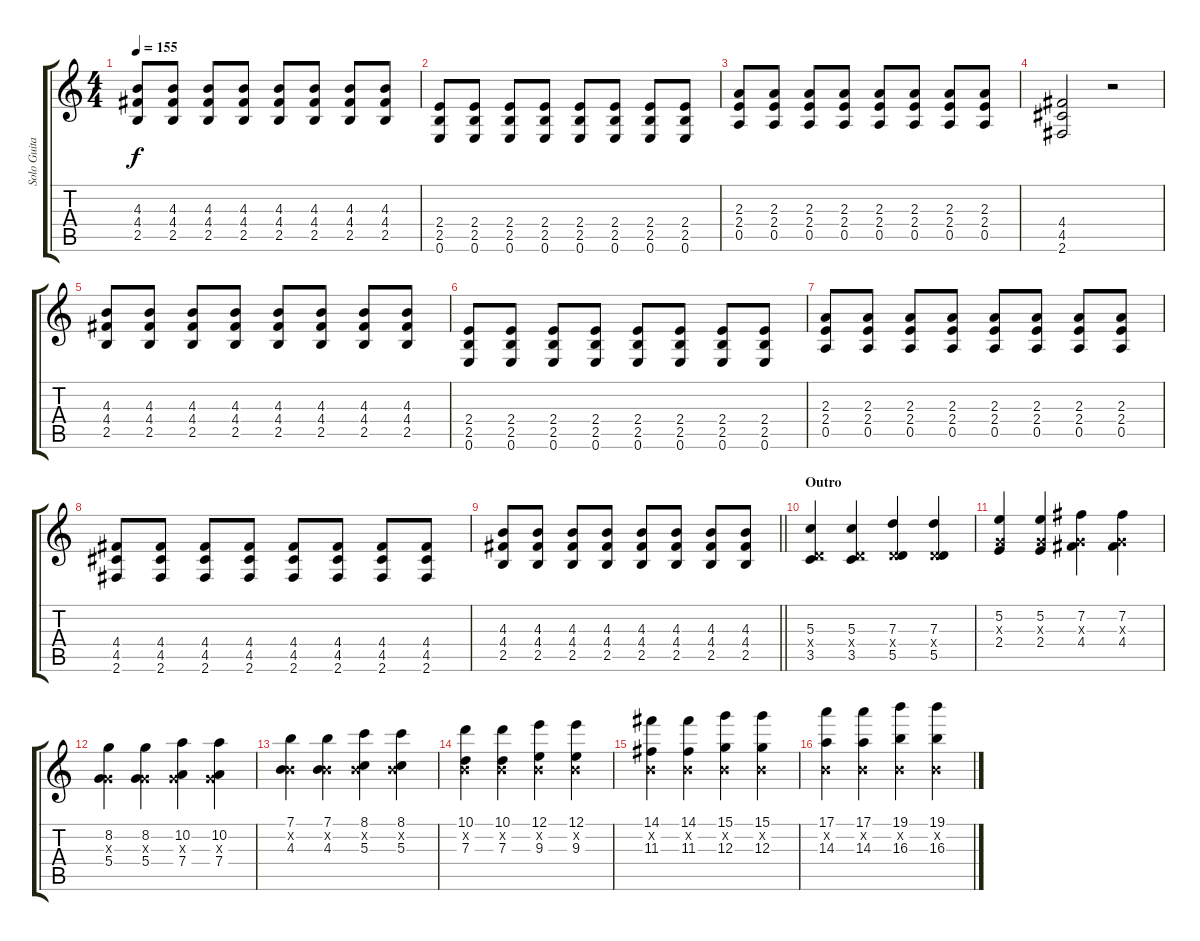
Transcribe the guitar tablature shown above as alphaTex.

\track ("Solo Guitar" "Solo Guita") {instrument distortionguitar}
\staff {score tabs}
\tuning (E4 B3 G3 D3 A2 E2) {hide}
\ts (4 4)
\tempo 155
\clef g2
\ks c
(4.3 4.4 2.5).8{dy f} (4.3 4.4 2.5).8 (4.3 4.4 2.5).8 (4.3 4.4 2.5).8 (4.3 4.4 2.5).8 (4.3 4.4 2.5).8 (4.3 4.4 2.5).8 (4.3 4.4 2.5).8 |
(2.4 2.5 0.6).8 (2.4 2.5 0.6).8 (2.4 2.5 0.6).8 (2.4 2.5 0.6).8 (2.4 2.5 0.6).8 (2.4 2.5 0.6).8 (2.4 2.5 0.6).8 (2.4 2.5 0.6).8 |
(2.3 2.4 0.5).8 (2.3 2.4 0.5).8 (2.3 2.4 0.5).8 (2.3 2.4 0.5).8 (2.3 2.4 0.5).8 (2.3 2.4 0.5).8 (2.3 2.4 0.5).8 (2.3 2.4 0.5).8 |
(4.4 4.5 2.6).2 r.2 |
(4.3 4.4 2.5).8 (4.3 4.4 2.5).8 (4.3 4.4 2.5).8 (4.3 4.4 2.5).8 (4.3 4.4 2.5).8 (4.3 4.4 2.5).8 (4.3 4.4 2.5).8 (4.3 4.4 2.5).8 |
(2.4 2.5 0.6).8 (2.4 2.5 0.6).8 (2.4 2.5 0.6).8 (2.4 2.5 0.6).8 (2.4 2.5 0.6).8 (2.4 2.5 0.6).8 (2.4 2.5 0.6).8 (2.4 2.5 0.6).8 |
(2.3 2.4 0.5).8 (2.3 2.4 0.5).8 (2.3 2.4 0.5).8 (2.3 2.4 0.5).8 (2.3 2.4 0.5).8 (2.3 2.4 0.5).8 (2.3 2.4 0.5).8 (2.3 2.4 0.5).8 |
(4.4 4.5 2.6).8 (4.4 4.5 2.6).8 (4.4 4.5 2.6).8 (4.4 4.5 2.6).8 (4.4 4.5 2.6).8 (4.4 4.5 2.6).8 (4.4 4.5 2.6).8 (4.4 4.5 2.6).8 |
\barLineRight lightlight
(4.3 4.4 2.5).8 (4.3 4.4 2.5).8 (4.3 4.4 2.5).8 (4.3 4.4 2.5).8 (4.3 4.4 2.5).8 (4.3 4.4 2.5).8 (4.3 4.4 2.5).8 (4.3 4.4 2.5).8 |
\section ("" "Outro")
(5.3 0.4{x} 3.5).4 (5.3 0.4{x} 3.5).4 (7.3 0.4{x} 5.5).4 (7.3 0.4{x} 5.5).4 |
(5.2 0.3{x} 2.4).4 (5.2 0.3{x} 2.4).4 (7.2 0.3{x} 4.4).4 (7.2 0.3{x} 4.4).4 |
(8.2 0.3{x} 5.4).4 (8.2 0.3{x} 5.4).4 (10.2 0.3{x} 7.4).4 (10.2 0.3{x} 7.4).4 |
(7.1 0.2{x} 4.3).4 (7.1 0.2{x} 4.3).4 (8.1 0.2{x} 5.3).4 (8.1 0.2{x} 5.3).4 |
(10.1 0.2{x} 7.3).4 (10.1 0.2{x} 7.3).4 (12.1 0.2{x} 9.3).4 (12.1 0.2{x} 9.3).4 |
(14.1 0.2{x} 11.3).4 (14.1 0.2{x} 11.3).4 (15.1 0.2{x} 12.3).4 (15.1 0.2{x} 12.3).4 |
(17.1 0.2{x} 14.3).4 (17.1 0.2{x} 14.3).4 (19.1 0.2{x} 16.3).4 (19.1 0.2{x} 16.3).4
